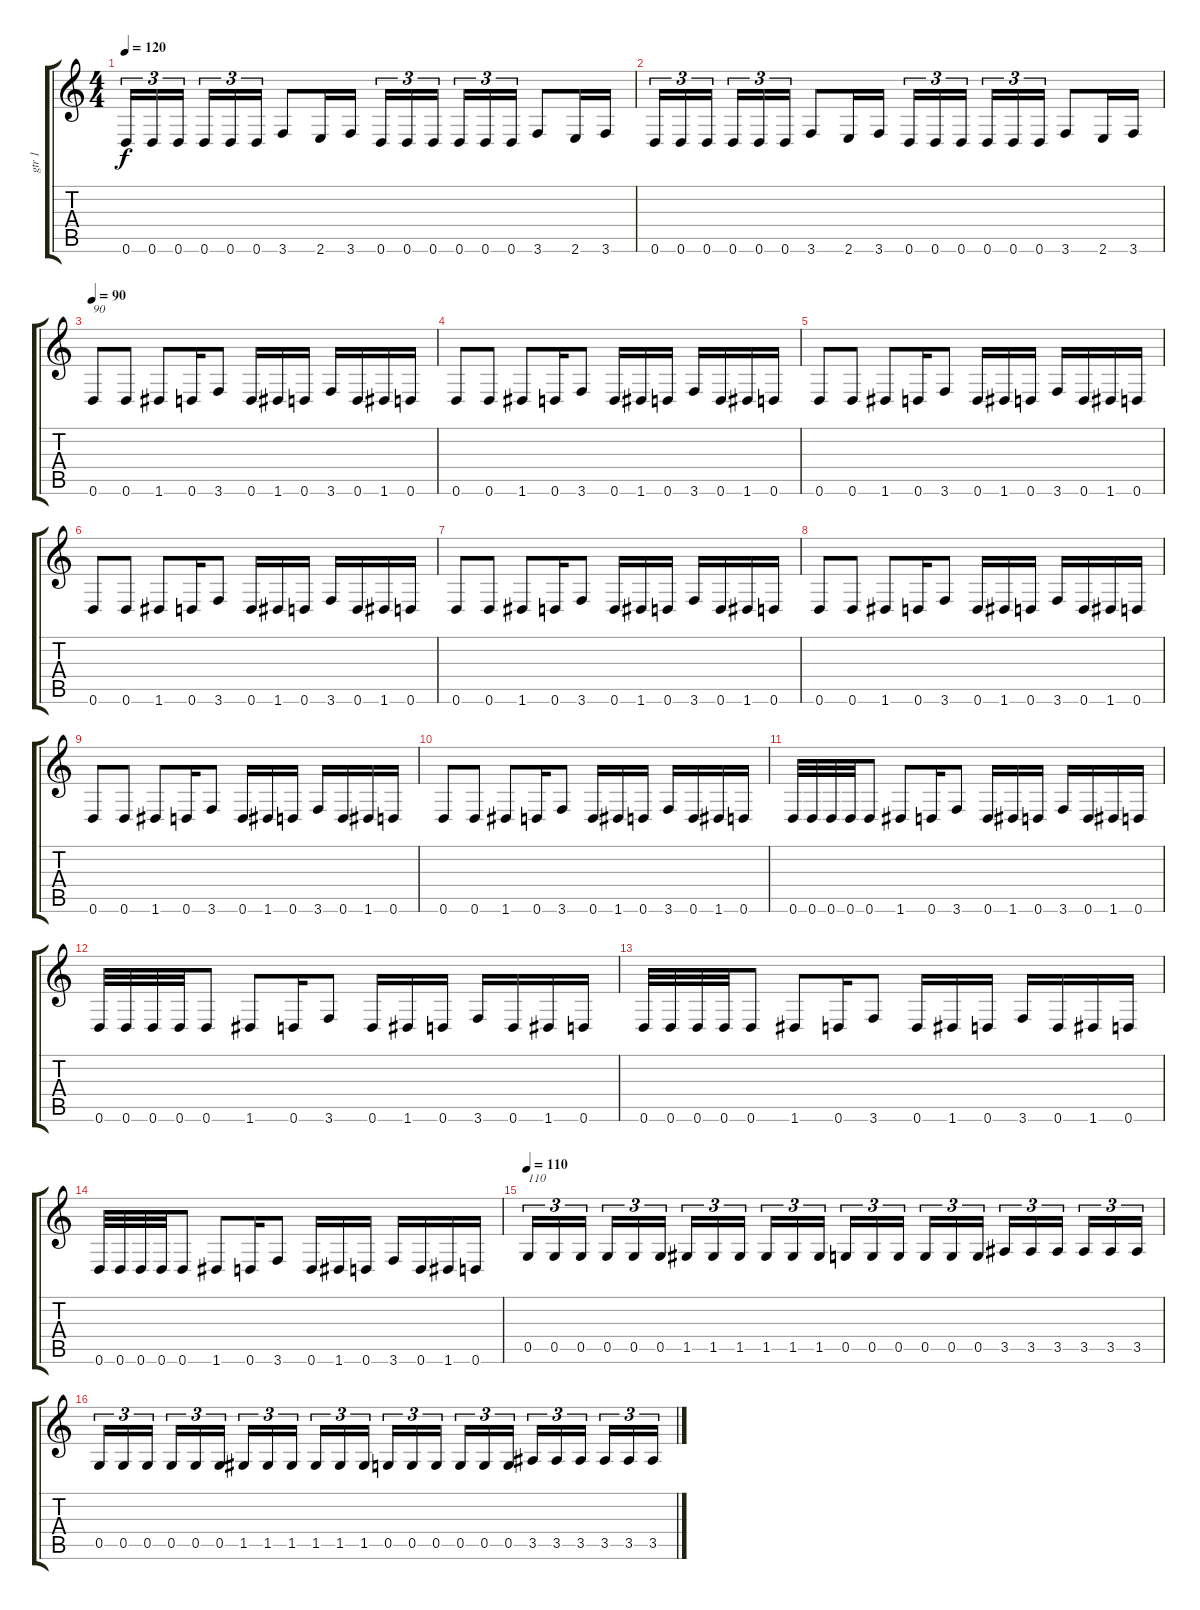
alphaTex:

\track ("gtr 1" "gtr 1") {instrument distortionguitar}
\staff {score tabs}
\tuning (D4 A3 F3 C3 G2 D2) {hide}
\ts (4 4)
\tempo 120
\clef g2
\ks c
0.6.16{tu (3 2) dy f} 0.6.16{tu (3 2)} 0.6.16{tu (3 2)} 0.6.16{tu (3 2)} 0.6.16{tu (3 2)} 0.6.16{tu (3 2)} 3.6.8 2.6.16 3.6.16 0.6.16{tu (3 2)} 0.6.16{tu (3 2)} 0.6.16{tu (3 2)} 0.6.16{tu (3 2)} 0.6.16{tu (3 2)} 0.6.16{tu (3 2)} 3.6.8 2.6.16 3.6.16 |
0.6.16{tu (3 2)} 0.6.16{tu (3 2)} 0.6.16{tu (3 2)} 0.6.16{tu (3 2)} 0.6.16{tu (3 2)} 0.6.16{tu (3 2)} 3.6.8 2.6.16 3.6.16 0.6.16{tu (3 2)} 0.6.16{tu (3 2)} 0.6.16{tu (3 2)} 0.6.16{tu (3 2)} 0.6.16{tu (3 2)} 0.6.16{tu (3 2)} 3.6.8 2.6.16 3.6.16 |
\tempo 90
0.6.8{txt "90"} 0.6.8 1.6.8 0.6.16 3.6.8 0.6.16 1.6.16 0.6.16 3.6.16 0.6.16 1.6.16 0.6.16 |
0.6.8 0.6.8 1.6.8 0.6.16 3.6.8 0.6.16 1.6.16 0.6.16 3.6.16 0.6.16 1.6.16 0.6.16 |
0.6.8 0.6.8 1.6.8 0.6.16 3.6.8 0.6.16 1.6.16 0.6.16 3.6.16 0.6.16 1.6.16 0.6.16 |
0.6.8 0.6.8 1.6.8 0.6.16 3.6.8 0.6.16 1.6.16 0.6.16 3.6.16 0.6.16 1.6.16 0.6.16 |
0.6.8 0.6.8 1.6.8 0.6.16 3.6.8 0.6.16 1.6.16 0.6.16 3.6.16 0.6.16 1.6.16 0.6.16 |
0.6.8 0.6.8 1.6.8 0.6.16 3.6.8 0.6.16 1.6.16 0.6.16 3.6.16 0.6.16 1.6.16 0.6.16 |
0.6.8 0.6.8 1.6.8 0.6.16 3.6.8 0.6.16 1.6.16 0.6.16 3.6.16 0.6.16 1.6.16 0.6.16 |
0.6.8 0.6.8 1.6.8 0.6.16 3.6.8 0.6.16 1.6.16 0.6.16 3.6.16 0.6.16 1.6.16 0.6.16 |
0.6.32 0.6.32 0.6.32 0.6.32 0.6.8 1.6.8 0.6.16 3.6.8 0.6.16 1.6.16 0.6.16 3.6.16 0.6.16 1.6.16 0.6.16 |
0.6.32 0.6.32 0.6.32 0.6.32 0.6.8 1.6.8 0.6.16 3.6.8 0.6.16 1.6.16 0.6.16 3.6.16 0.6.16 1.6.16 0.6.16 |
0.6.32 0.6.32 0.6.32 0.6.32 0.6.8 1.6.8 0.6.16 3.6.8 0.6.16 1.6.16 0.6.16 3.6.16 0.6.16 1.6.16 0.6.16 |
0.6.32 0.6.32 0.6.32 0.6.32 0.6.8 1.6.8 0.6.16 3.6.8 0.6.16 1.6.16 0.6.16 3.6.16 0.6.16 1.6.16 0.6.16 |
\tempo 110
0.5.16{tu (3 2) txt "110"} 0.5.16{tu (3 2)} 0.5.16{tu (3 2)} 0.5.16{tu (3 2)} 0.5.16{tu (3 2)} 0.5.16{tu (3 2)} 1.5.16{tu (3 2)} 1.5.16{tu (3 2)} 1.5.16{tu (3 2)} 1.5.16{tu (3 2)} 1.5.16{tu (3 2)} 1.5.16{tu (3 2)} 0.5.16{tu (3 2)} 0.5.16{tu (3 2)} 0.5.16{tu (3 2)} 0.5.16{tu (3 2)} 0.5.16{tu (3 2)} 0.5.16{tu (3 2)} 3.5.16{tu (3 2)} 3.5.16{tu (3 2)} 3.5.16{tu (3 2)} 3.5.16{tu (3 2)} 3.5.16{tu (3 2)} 3.5.16{tu (3 2)} |
0.5.16{tu (3 2)} 0.5.16{tu (3 2)} 0.5.16{tu (3 2)} 0.5.16{tu (3 2)} 0.5.16{tu (3 2)} 0.5.16{tu (3 2)} 1.5.16{tu (3 2)} 1.5.16{tu (3 2)} 1.5.16{tu (3 2)} 1.5.16{tu (3 2)} 1.5.16{tu (3 2)} 1.5.16{tu (3 2)} 0.5.16{tu (3 2)} 0.5.16{tu (3 2)} 0.5.16{tu (3 2)} 0.5.16{tu (3 2)} 0.5.16{tu (3 2)} 0.5.16{tu (3 2)} 3.5.16{tu (3 2)} 3.5.16{tu (3 2)} 3.5.16{tu (3 2)} 3.5.16{tu (3 2)} 3.5.16{tu (3 2)} 3.5.16{tu (3 2)}
